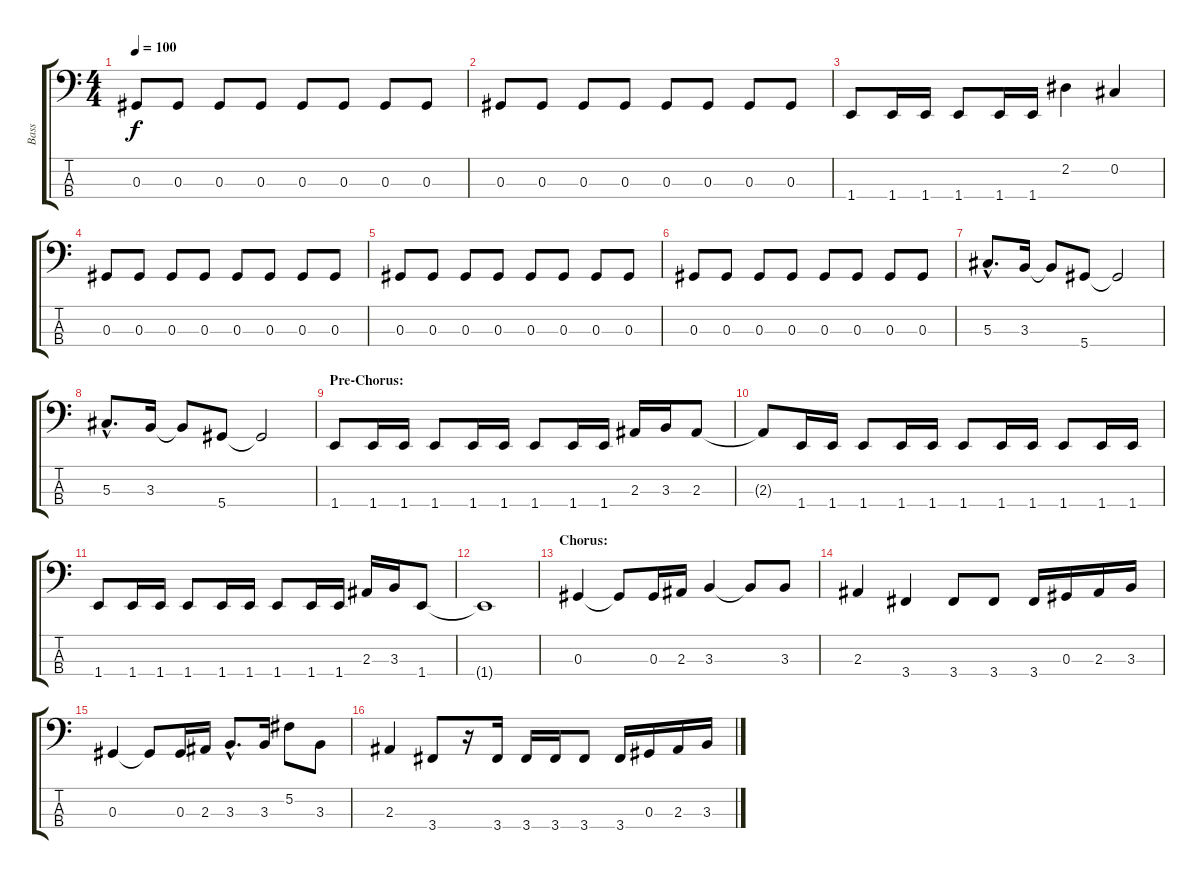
\track ("Bass" "Bass") {instrument slapbass2}
\staff {score tabs}
\tuning (Gb2 Db2 Ab1 Eb1) {hide}
\ts (4 4)
\tempo 100
\clef f4
\ks c
0.3.8{dy f} 0.3.8 0.3.8 0.3.8 0.3.8 0.3.8 0.3.8 0.3.8 |
0.3.8 0.3.8 0.3.8 0.3.8 0.3.8 0.3.8 0.3.8 0.3.8 |
1.4.8 1.4.16 1.4.16 1.4.8 1.4.16 1.4.16 2.2.4 0.2.4 |
0.3.8 0.3.8 0.3.8 0.3.8 0.3.8 0.3.8 0.3.8 0.3.8 |
0.3.8 0.3.8 0.3.8 0.3.8 0.3.8 0.3.8 0.3.8 0.3.8 |
0.3.8 0.3.8 0.3.8 0.3.8 0.3.8 0.3.8 0.3.8 0.3.8 |
5.3{hac}.8{d} 3.3.16 3.3{t}.8 5.4.8 5.4{t}.2 |
5.3{hac}.8{d} 3.3.16 3.3{t}.8 5.4.8 5.4{t}.2 |
\section ("" "Pre-Chorus:")
1.4.8 1.4.16 1.4.16 1.4.8 1.4.16 1.4.16 1.4.8 1.4.16 1.4.16 2.3.16 3.3.16 2.3.8 |
2.3{t}.8 1.4.16 1.4.16 1.4.8 1.4.16 1.4.16 1.4.8 1.4.16 1.4.16 1.4.8 1.4.16 1.4.16 |
1.4.8 1.4.16 1.4.16 1.4.8 1.4.16 1.4.16 1.4.8 1.4.16 1.4.16 2.3.16 3.3.16 1.4.8 |
1.4{t}.1 |
\section ("" "Chorus:")
0.3.4 0.3{t}.8 0.3.16 2.3.16 3.3.4 3.3{t}.8 3.3.8 |
2.3.4 3.4.4 3.4.8 3.4.8 3.4.16 0.3.16 2.3.16 3.3.16 |
0.3.4 0.3{t}.8 0.3.16 2.3.16 3.3{hac}.8{d} 3.3.16 5.2.8 3.3.8 |
2.3.4 3.4.8 r.16 3.4.16 3.4.16 3.4.16 3.4.8 3.4.16 0.3.16 2.3.16 3.3.16
